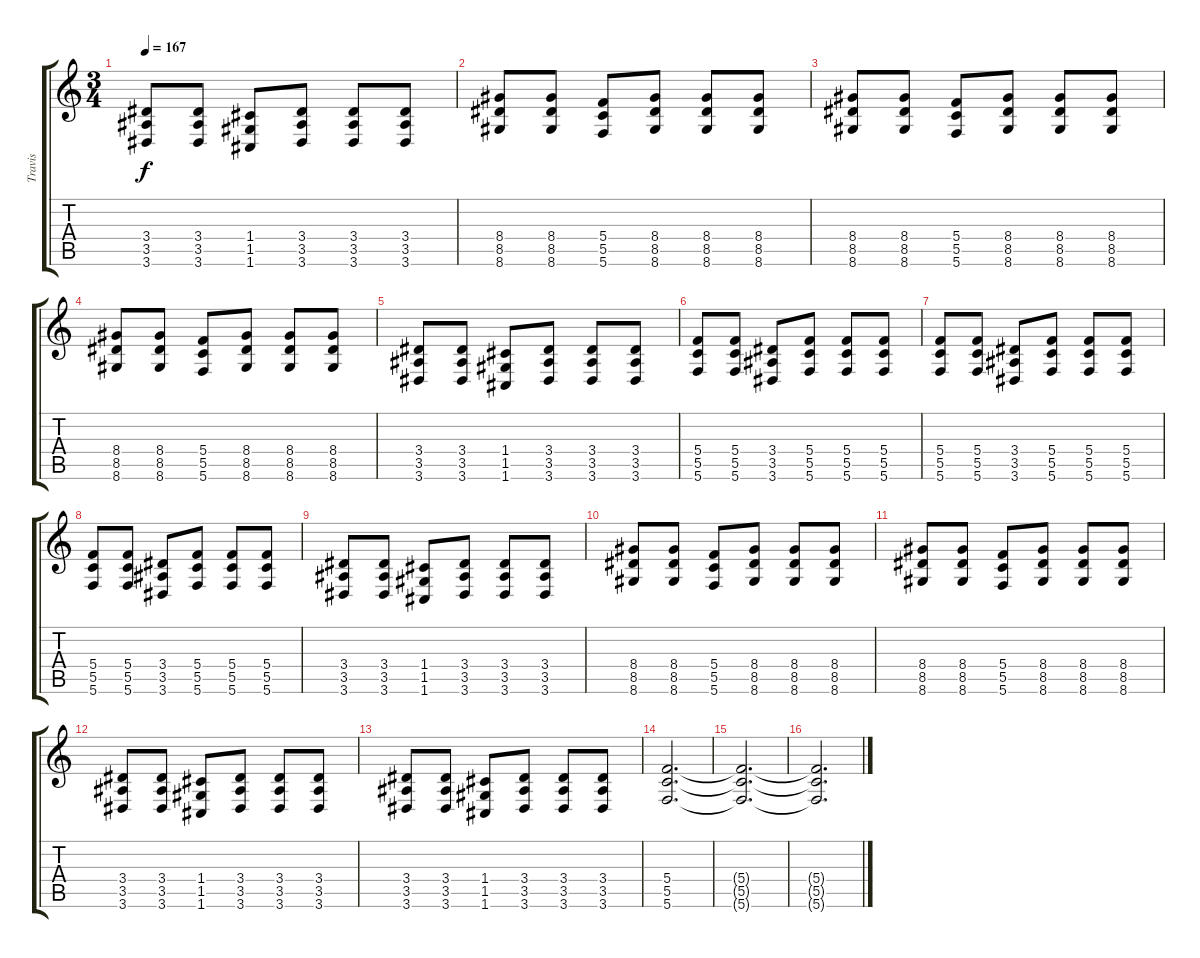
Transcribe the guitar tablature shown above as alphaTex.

\track ("Travis" "Travis") {instrument overdrivenguitar}
\staff {score tabs}
\tuning (D4 A3 F3 C3 G2 C2) {hide}
\ts (3 4)
\tempo 167
\clef g2
\ks c
(3.4 3.5 3.6).8{dy f} (3.4 3.5 3.6).8 (1.4 1.5 1.6).8 (3.4 3.5 3.6).8 (3.4 3.5 3.6).8 (3.4 3.5 3.6).8 |
(8.4 8.5 8.6).8 (8.4 8.5 8.6).8 (5.4 5.5 5.6).8 (8.4 8.5 8.6).8 (8.4 8.5 8.6).8 (8.4 8.5 8.6).8 |
(8.4 8.5 8.6).8 (8.4 8.5 8.6).8 (5.4 5.5 5.6).8 (8.4 8.5 8.6).8 (8.4 8.5 8.6).8 (8.4 8.5 8.6).8 |
(8.4 8.5 8.6).8 (8.4 8.5 8.6).8 (5.4 5.5 5.6).8 (8.4 8.5 8.6).8 (8.4 8.5 8.6).8 (8.4 8.5 8.6).8 |
(3.4 3.5 3.6).8 (3.4 3.5 3.6).8 (1.4 1.5 1.6).8 (3.4 3.5 3.6).8 (3.4 3.5 3.6).8 (3.4 3.5 3.6).8 |
(5.4 5.5 5.6).8 (5.4 5.5 5.6).8 (3.4 3.5 3.6).8 (5.4 5.5 5.6).8 (5.4 5.5 5.6).8 (5.4 5.5 5.6).8 |
(5.4 5.5 5.6).8 (5.4 5.5 5.6).8 (3.4 3.5 3.6).8 (5.4 5.5 5.6).8 (5.4 5.5 5.6).8 (5.4 5.5 5.6).8 |
(5.4 5.5 5.6).8 (5.4 5.5 5.6).8 (3.4 3.5 3.6).8 (5.4 5.5 5.6).8 (5.4 5.5 5.6).8 (5.4 5.5 5.6).8 |
(3.4 3.5 3.6).8 (3.4 3.5 3.6).8 (1.4 1.5 1.6).8 (3.4 3.5 3.6).8 (3.4 3.5 3.6).8 (3.4 3.5 3.6).8 |
(8.4 8.5 8.6).8 (8.4 8.5 8.6).8 (5.4 5.5 5.6).8 (8.4 8.5 8.6).8 (8.4 8.5 8.6).8 (8.4 8.5 8.6).8 |
(8.4 8.5 8.6).8 (8.4 8.5 8.6).8 (5.4 5.5 5.6).8 (8.4 8.5 8.6).8 (8.4 8.5 8.6).8 (8.4 8.5 8.6).8 |
(3.4 3.5 3.6).8 (3.4 3.5 3.6).8 (1.4 1.5 1.6).8 (3.4 3.5 3.6).8 (3.4 3.5 3.6).8 (3.4 3.5 3.6).8 |
(3.4 3.5 3.6).8 (3.4 3.5 3.6).8 (1.4 1.5 1.6).8 (3.4 3.5 3.6).8 (3.4 3.5 3.6).8 (3.4 3.5 3.6).8 |
(5.4 5.5 5.6).2{d} |
(5.4{t} 5.5{t} 5.6{t}).2{d} |
(5.4{t} 5.5{t} 5.6{t}).2{d}
